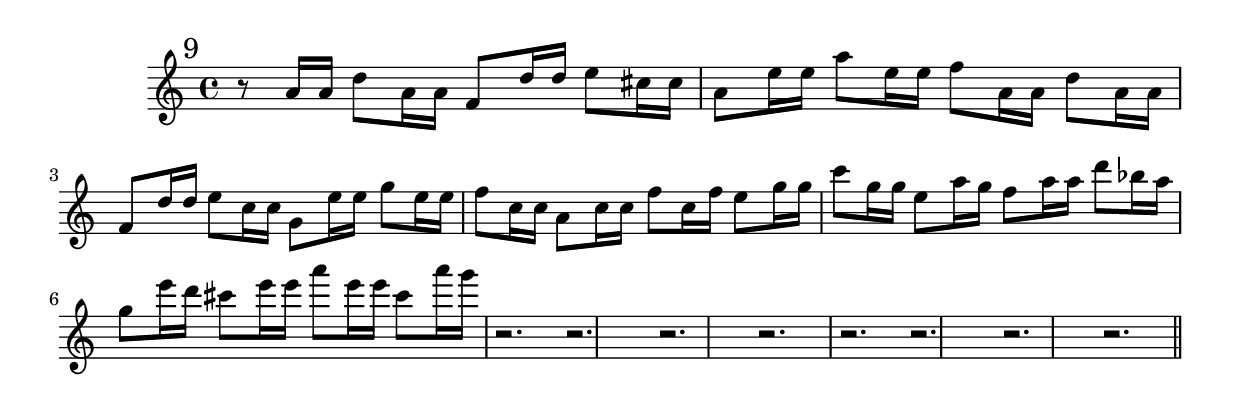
%%  nono_flauto.ly
%%  Copyright (c) 2011 Benjamin Coudrin <benjamin.coudrin@gmail.com>
%%                All Rights Reserved
%%
%%  Copyleft :
%%  This program is free software. It comes without any warranty, to
%%  the extent permitted by applicable law. You can redistribute it
%%  and/or modify it under the terms of the Do What The Fuck You Want
%%  To Public License, Version 2, as published by Sam Hocevar. See
%%  http://sam.zoy.org/wtfpl/COPYING for more details.

\time 3/4
\relative c'' {
  \mark \markup "9"
  r8 a16[ a] d8 [a16 a] f8[ d'16 d]
  e8[ cis16 cis] a8[ e'16 e] a8[e16 e]
  f8[ a,16 a] d8[ a16 a] f8[ d'16 d]
  e8[ c16 c] g8[ e'16 e] g8[ e16 e]
  f8[ c16 c] a8[ c16 c] f8[ c16 f]
  e8[ g16 g] c8[ g16 g] e8[ a16 g] 
  f8[ a16 a] d8[ bes16 a] g8[ e'16 d]
  cis8[ e16 e] a8[ e16 e] cis8[ a'16 g]
  r2.
  r2.
  r2.
  r2.
  r2.
  r2.
  r2.
  r2. 
  
  \bar "||"
  \break
}